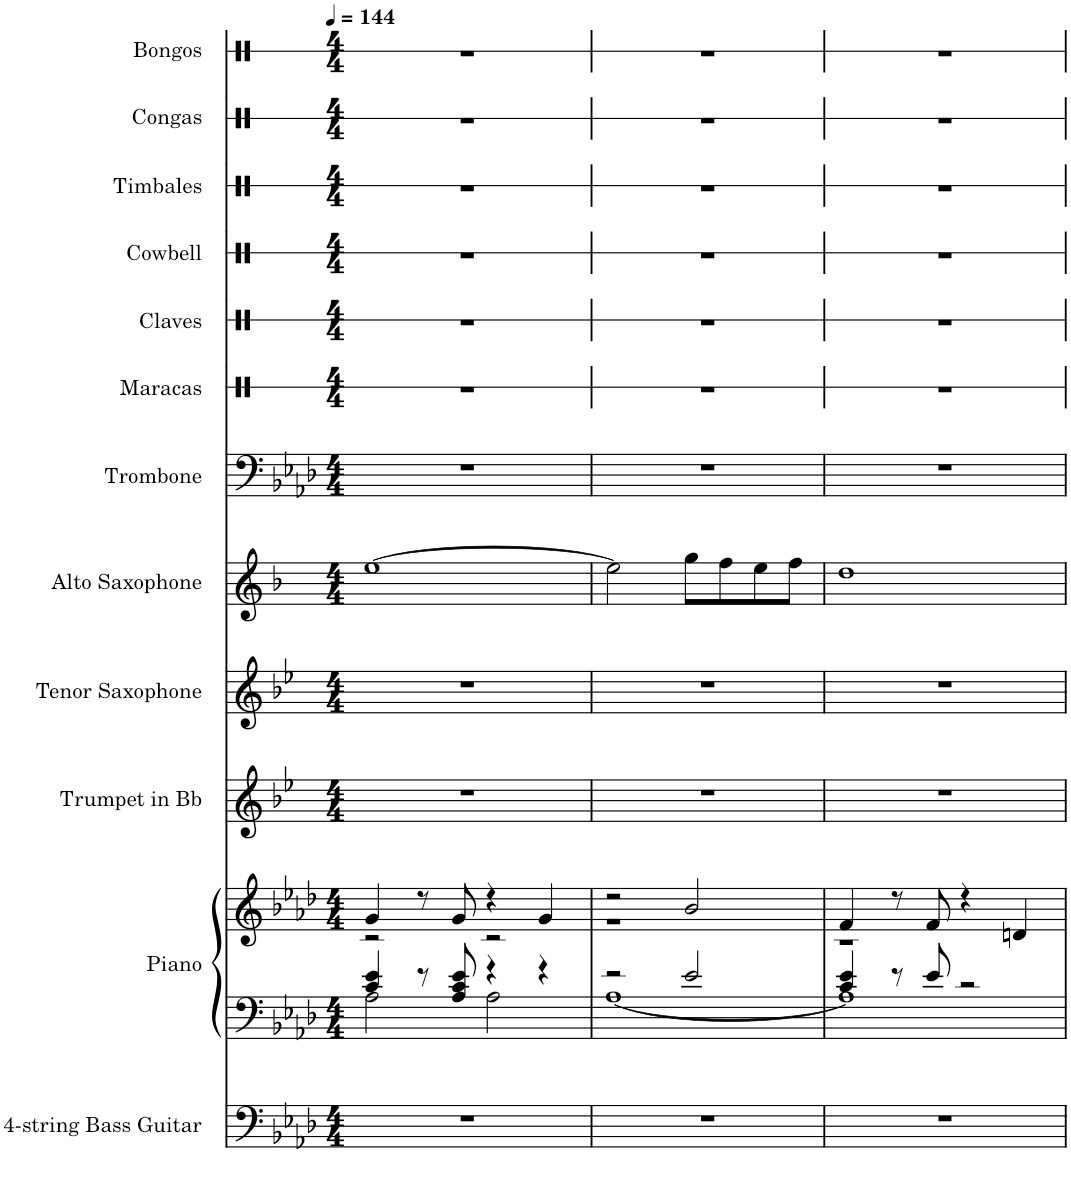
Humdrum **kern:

**kern	**kern	**kern	**kern	**kern	**kern	**kern	**kern	**kern	**kern	**kern	**kern	**kern
*part12	*part11	*part11	*part10	*part9	*part8	*part7	*part6	*part5	*part4	*part3	*part2	*part1
*staff13	*staff12	*staff11	*staff10	*staff9	*staff8	*staff7	*staff6	*staff5	*staff4	*staff3	*staff2	*staff1
*I"4-string Bass Guitar	*I"Piano	*	*I"Trumpet in Bb	*I"Tenor Saxophone	*I"Alto Saxophone	*I"Trombone	*I"Maracas	*I"Claves	*I"Cowbell	*I"Timbales	*I"Congas	*I"Bongos
*I'Bass	*I'Pno.	*	*I'Tpt.	*I'Ten. Sax.	*I'A. Sax.	*I'Tbn.	*I'Mrcs.	*I'Clv.	*I'Cwb.	*I'Timb.	*I'Con.	*I'Bon.
*	*	*	*	*	*	*	*stria1	*stria1	*stria1	*stria1	*stria1	*stria1
*clefF4	*clefF4	*clefG2	*clefG2	*clefG2	*clefG2	*clefF4	*clefX	*clefX	*clefX	*clefX	*clefX	*clefX
*Trd7c12	*	*	*Trd1c2	*Trd8c14	*Trd5c9	*	*	*	*	*	*	*
*k[b-e-a-d-]	*k[b-e-a-d-]	*k[b-e-a-d-]	*k[b-e-]	*k[b-e-]	*k[b-]	*k[b-e-a-d-]	*k[]	*k[]	*k[]	*k[]	*k[]	*k[]
*M4/4	*M4/4	*M4/4	*M4/4	*M4/4	*M4/4	*M4/4	*M4/4	*M4/4	*M4/4	*M4/4	*M4/4	*M4/4
*MM144	*MM144	*MM144	*MM144	*MM144	*MM144	*MM144	*MM144	*MM144	*MM144	*MM144	*MM144	*MM144
=1	=1	=1	=1	=1	=1	=1	=1	=1	=1	=1	=1	=1
*	*^	*^	*	*	*	*	*	*	*	*	*	*
1r	4c/ 4e-/	2A-\	4g/	2r	1r	1r	[1ee	1r	1r	1r	1r	1r	1r	1r
.	8r	.	8r	.	.	.	.	.	.	.	.	.	.	.
.	8A-/ 8c/ 8e-/	.	8g/	.	.	.	.	.	.	.	.	.	.	.
.	4r	2A-\	4r	2r	.	.	.	.	.	.	.	.	.	.
.	4r	.	4g/	.	.	.	.	.	.	.	.	.	.	.
=2	=2	=2	=2	=2	=2	=2	=2	=2	=2	=2	=2	=2	=2	=2
1r	2r	[1A-	2r	1r	1r	1r	2ee\]	1r	1r	1r	1r	1r	1r	1r
.	2e-/	.	2b-/	.	.	.	8gg\L	.	.	.	.	.	.	.
.	.	.	.	.	.	.	8ff\	.	.	.	.	.	.	.
.	.	.	.	.	.	.	8ee\	.	.	.	.	.	.	.
.	.	.	.	.	.	.	8ff\J	.	.	.	.	.	.	.
=3	=3	=3	=3	=3	=3	=3	=3	=3	=3	=3	=3	=3	=3	=3
1r	4c/ 4e-/	1A-]	4f/	1r	1r	1r	1dd	1r	1r	1r	1r	1r	1r	1r
.	8r	.	8r	.	.	.	.	.	.	.	.	.	.	.
.	8e-/	.	8f/	.	.	.	.	.	.	.	.	.	.	.
.	2r	.	4r	.	.	.	.	.	.	.	.	.	.	.
.	.	.	4dn/	.	.	.	.	.	.	.	.	.	.	.
*	*v	*v	*	*	*	*	*	*	*	*	*	*	*	*
*	*	*v	*v	*	*	*	*	*	*	*	*	*	*
=	=	=	=	=	=	=	=	=	=	=	=	=
*-	*-	*-	*-	*-	*-	*-	*-	*-	*-	*-	*-	*-
